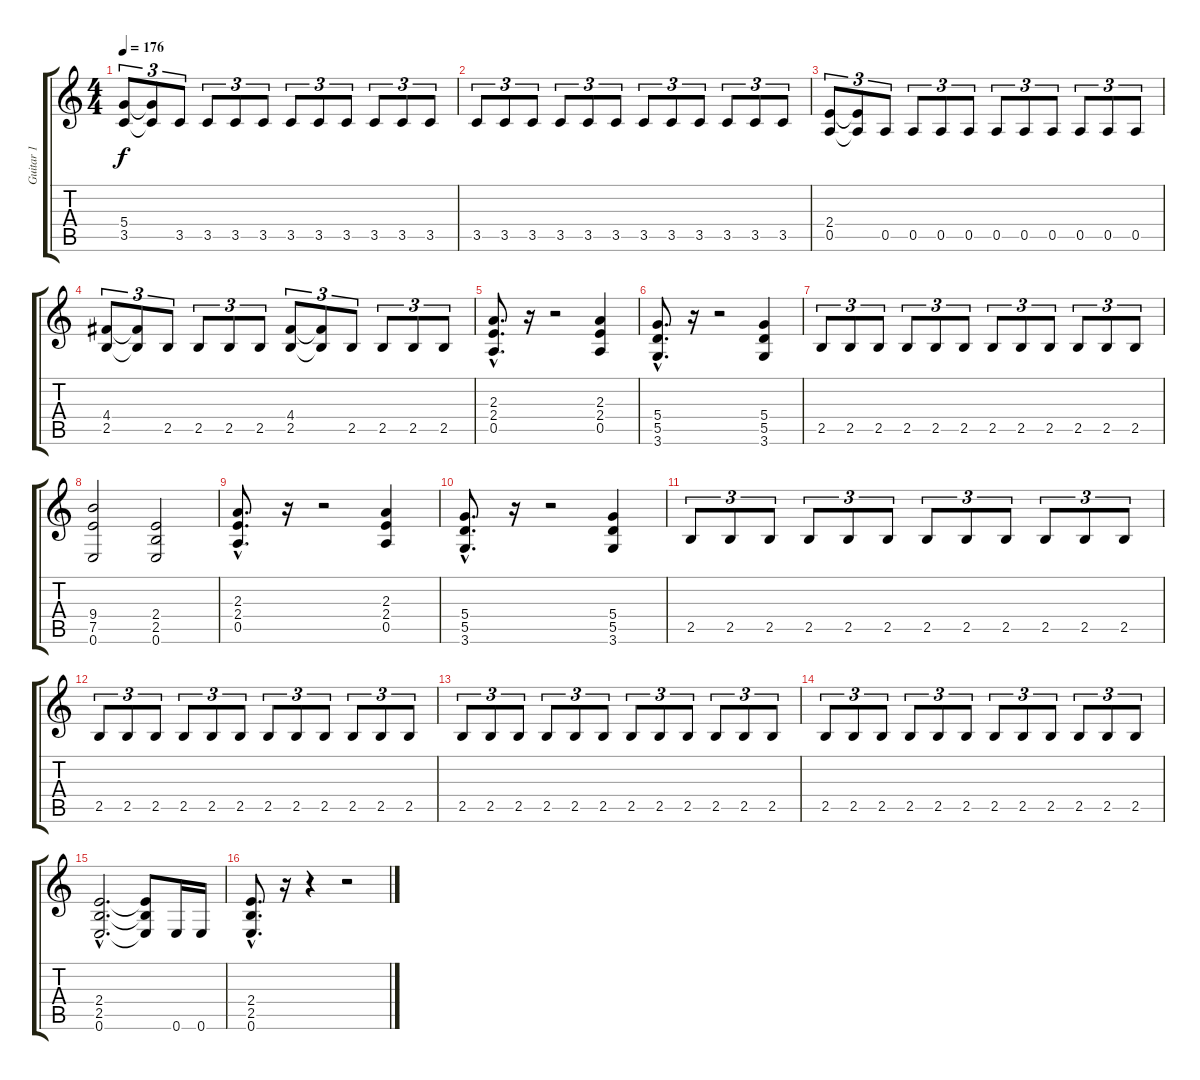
\track ("Guitar 1" "Guitar 1") {instrument overdrivenguitar}
\staff {score tabs}
\tuning (E4 B3 G3 D3 A2 E2) {hide}
\ts (4 4)
\tempo 176
\clef g2
\ks c
(5.4 3.5).8{tu (3 2) dy f} (5.4{t} 3.5{t}).8{tu (3 2)} 3.5.8{tu (3 2)} 3.5.8{tu (3 2)} 3.5.8{tu (3 2)} 3.5.8{tu (3 2)} 3.5.8{tu (3 2)} 3.5.8{tu (3 2)} 3.5.8{tu (3 2)} 3.5.8{tu (3 2)} 3.5.8{tu (3 2)} 3.5.8{tu (3 2)} |
3.5.8{tu (3 2)} 3.5.8{tu (3 2)} 3.5.8{tu (3 2)} 3.5.8{tu (3 2)} 3.5.8{tu (3 2)} 3.5.8{tu (3 2)} 3.5.8{tu (3 2)} 3.5.8{tu (3 2)} 3.5.8{tu (3 2)} 3.5.8{tu (3 2)} 3.5.8{tu (3 2)} 3.5.8{tu (3 2)} |
(2.4 0.5).8{tu (3 2)} (2.4{t} 0.5{t}).8{tu (3 2)} 0.5.8{tu (3 2)} 0.5.8{tu (3 2)} 0.5.8{tu (3 2)} 0.5.8{tu (3 2)} 0.5.8{tu (3 2)} 0.5.8{tu (3 2)} 0.5.8{tu (3 2)} 0.5.8{tu (3 2)} 0.5.8{tu (3 2)} 0.5.8{tu (3 2)} |
(4.4 2.5).8{tu (3 2)} (4.4{t} 2.5{t}).8{tu (3 2)} 2.5.8{tu (3 2)} 2.5.8{tu (3 2)} 2.5.8{tu (3 2)} 2.5.8{tu (3 2)} (4.4 2.5).8{tu (3 2)} (4.4{t} 2.5{t}).8{tu (3 2)} 2.5.8{tu (3 2)} 2.5.8{tu (3 2)} 2.5.8{tu (3 2)} 2.5.8{tu (3 2)} |
(2.3{hac} 2.4{hac} 0.5{hac}).8{d} r.16 r.2 (2.3 2.4 0.5).4 |
(5.4{hac} 5.5{hac} 3.6{hac}).8{d} r.16 r.2 (5.4 5.5 3.6).4 |
2.5.8{tu (3 2)} 2.5.8{tu (3 2)} 2.5.8{tu (3 2)} 2.5.8{tu (3 2)} 2.5.8{tu (3 2)} 2.5.8{tu (3 2)} 2.5.8{tu (3 2)} 2.5.8{tu (3 2)} 2.5.8{tu (3 2)} 2.5.8{tu (3 2)} 2.5.8{tu (3 2)} 2.5.8{tu (3 2)} |
(9.4 7.5 0.6).2 (2.4 2.5 0.6).2 |
(2.3{hac} 2.4{hac} 0.5{hac}).8{d} r.16 r.2 (2.3 2.4 0.5).4 |
(5.4{hac} 5.5{hac} 3.6{hac}).8{d} r.16 r.2 (5.4 5.5 3.6).4 |
\section ("" "")
2.5.8{tu (3 2)} 2.5.8{tu (3 2)} 2.5.8{tu (3 2)} 2.5.8{tu (3 2)} 2.5.8{tu (3 2)} 2.5.8{tu (3 2)} 2.5.8{tu (3 2)} 2.5.8{tu (3 2)} 2.5.8{tu (3 2)} 2.5.8{tu (3 2)} 2.5.8{tu (3 2)} 2.5.8{tu (3 2)} |
2.5.8{tu (3 2)} 2.5.8{tu (3 2)} 2.5.8{tu (3 2)} 2.5.8{tu (3 2)} 2.5.8{tu (3 2)} 2.5.8{tu (3 2)} 2.5.8{tu (3 2)} 2.5.8{tu (3 2)} 2.5.8{tu (3 2)} 2.5.8{tu (3 2)} 2.5.8{tu (3 2)} 2.5.8{tu (3 2)} |
2.5.8{tu (3 2)} 2.5.8{tu (3 2)} 2.5.8{tu (3 2)} 2.5.8{tu (3 2)} 2.5.8{tu (3 2)} 2.5.8{tu (3 2)} 2.5.8{tu (3 2)} 2.5.8{tu (3 2)} 2.5.8{tu (3 2)} 2.5.8{tu (3 2)} 2.5.8{tu (3 2)} 2.5.8{tu (3 2)} |
2.5.8{tu (3 2)} 2.5.8{tu (3 2)} 2.5.8{tu (3 2)} 2.5.8{tu (3 2)} 2.5.8{tu (3 2)} 2.5.8{tu (3 2)} 2.5.8{tu (3 2)} 2.5.8{tu (3 2)} 2.5.8{tu (3 2)} 2.5.8{tu (3 2)} 2.5.8{tu (3 2)} 2.5.8{tu (3 2)} |
(2.4{hac} 2.5{hac} 0.6{hac}).2{d} (2.4{t} 2.5{t} 0.6{t}).8 0.6.16 0.6.16 |
(2.4{hac} 2.5{hac} 0.6{hac}).8{d} r.16 r.4 r.2
